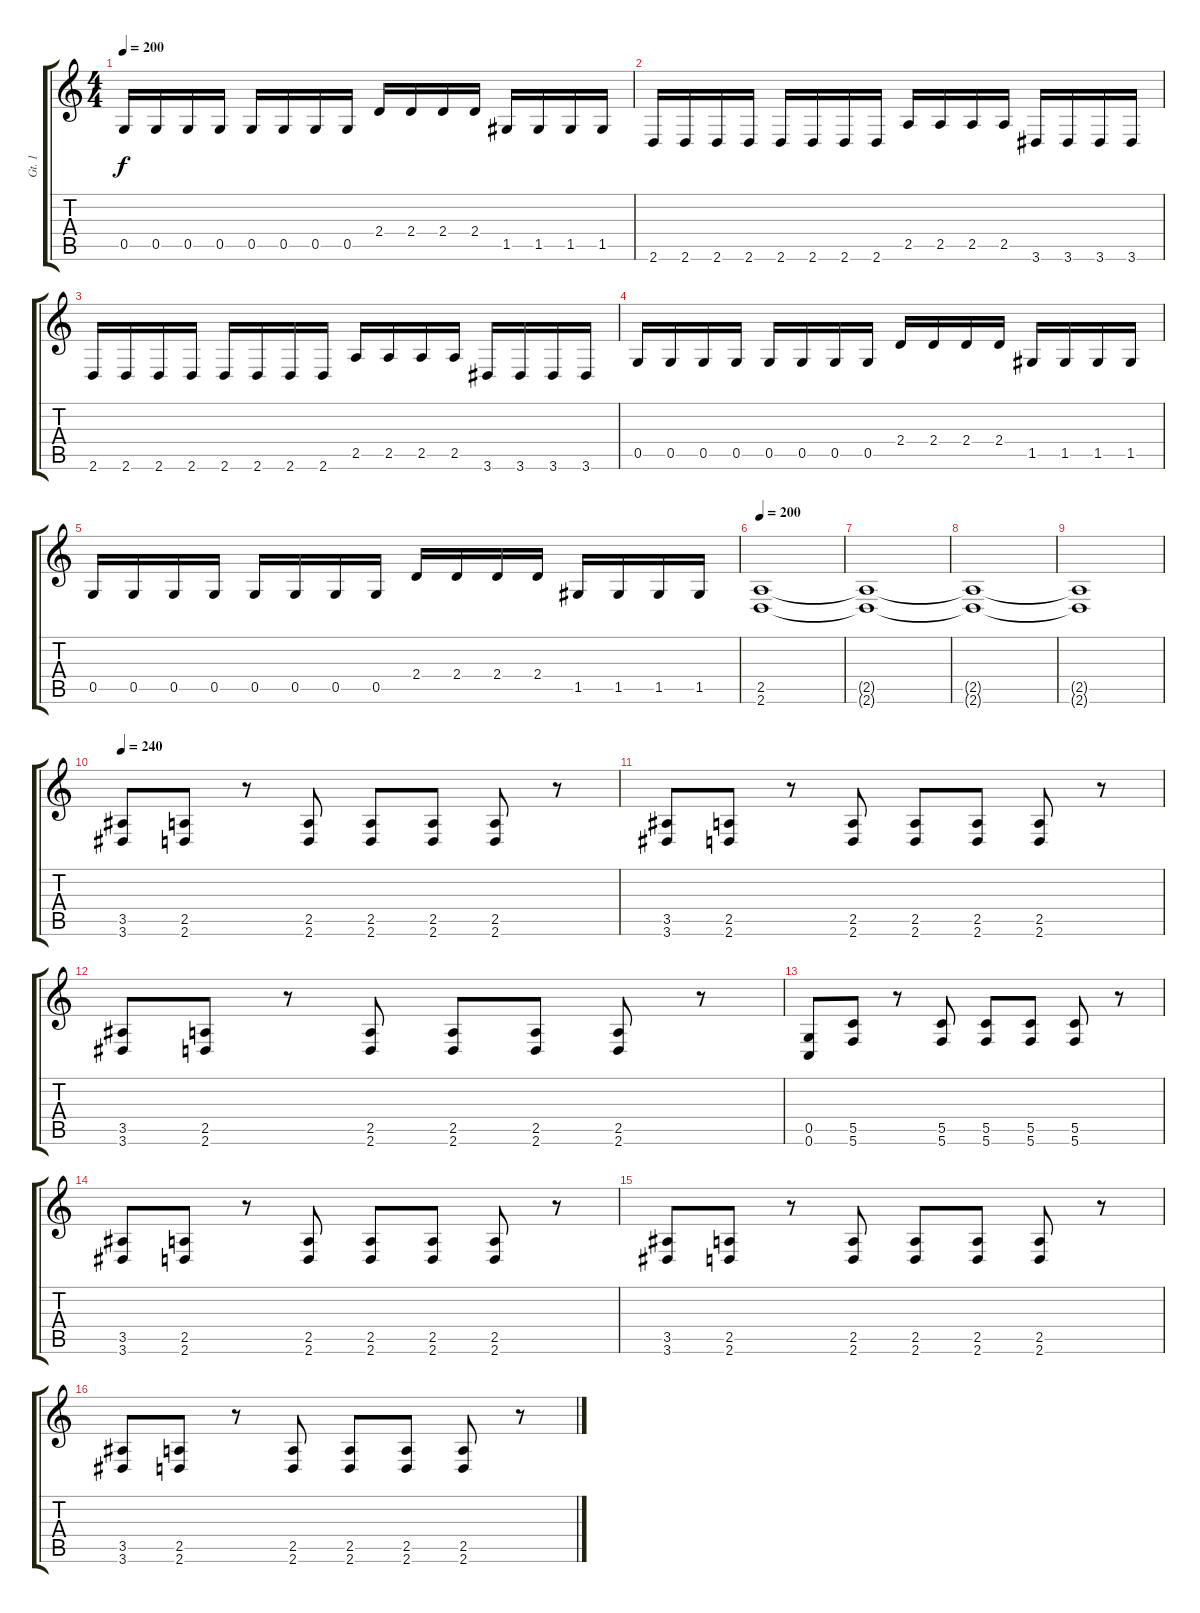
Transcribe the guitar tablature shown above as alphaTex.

\track ("Gt. 1" "Gt. 1") {instrument overdrivenguitar}
\staff {score tabs}
\tuning (D4 A3 F3 C3 G2 C2) {hide}
\ts (4 4)
\tempo 200
\clef g2
\ks c
0.5.16{dy f} 0.5.16 0.5.16 0.5.16 0.5.16 0.5.16 0.5.16 0.5.16 2.4.16 2.4.16 2.4.16 2.4.16 1.5.16 1.5.16 1.5.16 1.5.16 |
2.6.16 2.6.16 2.6.16 2.6.16 2.6.16 2.6.16 2.6.16 2.6.16 2.5.16 2.5.16 2.5.16 2.5.16 3.6.16 3.6.16 3.6.16 3.6.16 |
2.6.16 2.6.16 2.6.16 2.6.16 2.6.16 2.6.16 2.6.16 2.6.16 2.5.16 2.5.16 2.5.16 2.5.16 3.6.16 3.6.16 3.6.16 3.6.16 |
0.5.16 0.5.16 0.5.16 0.5.16 0.5.16 0.5.16 0.5.16 0.5.16 2.4.16 2.4.16 2.4.16 2.4.16 1.5.16 1.5.16 1.5.16 1.5.16 |
0.5.16 0.5.16 0.5.16 0.5.16 0.5.16 0.5.16 0.5.16 0.5.16 2.4.16 2.4.16 2.4.16 2.4.16 1.5.16 1.5.16 1.5.16 1.5.16 |
\tempo 200
(2.5 2.6).1 |
(2.5{t} 2.6{t}).1 |
(2.5{t} 2.6{t}).1 |
(2.5{t} 2.6{t}).1 |
\tempo 240
(3.5 3.6).8 (2.5 2.6).8 r.8 (2.5 2.6).8 (2.5 2.6).8 (2.5 2.6).8 (2.5 2.6).8 r.8 |
(3.5 3.6).8 (2.5 2.6).8 r.8 (2.5 2.6).8 (2.5 2.6).8 (2.5 2.6).8 (2.5 2.6).8 r.8 |
(3.5 3.6).8 (2.5 2.6).8 r.8 (2.5 2.6).8 (2.5 2.6).8 (2.5 2.6).8 (2.5 2.6).8 r.8 |
(0.5 0.6).8 (5.5 5.6).8 r.8 (5.5 5.6).8 (5.5 5.6).8 (5.5 5.6).8 (5.5 5.6).8 r.8 |
(3.5 3.6).8 (2.5 2.6).8 r.8 (2.5 2.6).8 (2.5 2.6).8 (2.5 2.6).8 (2.5 2.6).8 r.8 |
(3.5 3.6).8 (2.5 2.6).8 r.8 (2.5 2.6).8 (2.5 2.6).8 (2.5 2.6).8 (2.5 2.6).8 r.8 |
(3.5 3.6).8 (2.5 2.6).8 r.8 (2.5 2.6).8 (2.5 2.6).8 (2.5 2.6).8 (2.5 2.6).8 r.8
